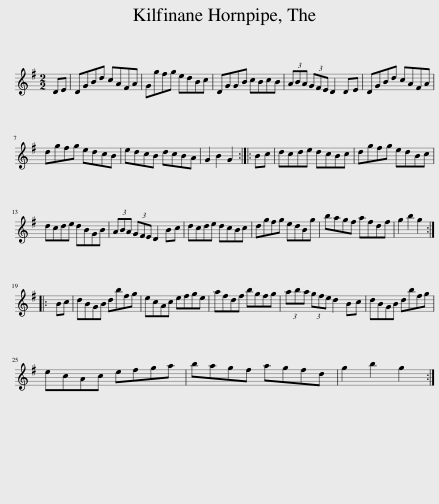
X:1
L:1/8
M:2/2
I:linebreak $
K:G
V:1 treble
V:1
 DE | DGBd cAFA | Ggfg edBc | DGGB cBcB | (3ABA (3GFE D2 DE | %5
 DGBd cAFA |$ dgfg edcB | edcB dcBA | G2 B2 G2 :: Bc | %10
 dcde dcBc | dgfg edBc |$ dcde dBGB | (3ABA (3GFE D2 Bc | dcde dcBc | %15
 dgfg edBg | bagf afdf | g2 b2 g2 ::$ Bc | dBGB dbfg | %20
 ecAc efge | afdf bgfg | (3aba (3gfe d2 Bc | dBGB dbfg |$ ecAc efga | %25
 bagf agfd | g2 b2 g2 :| %27
